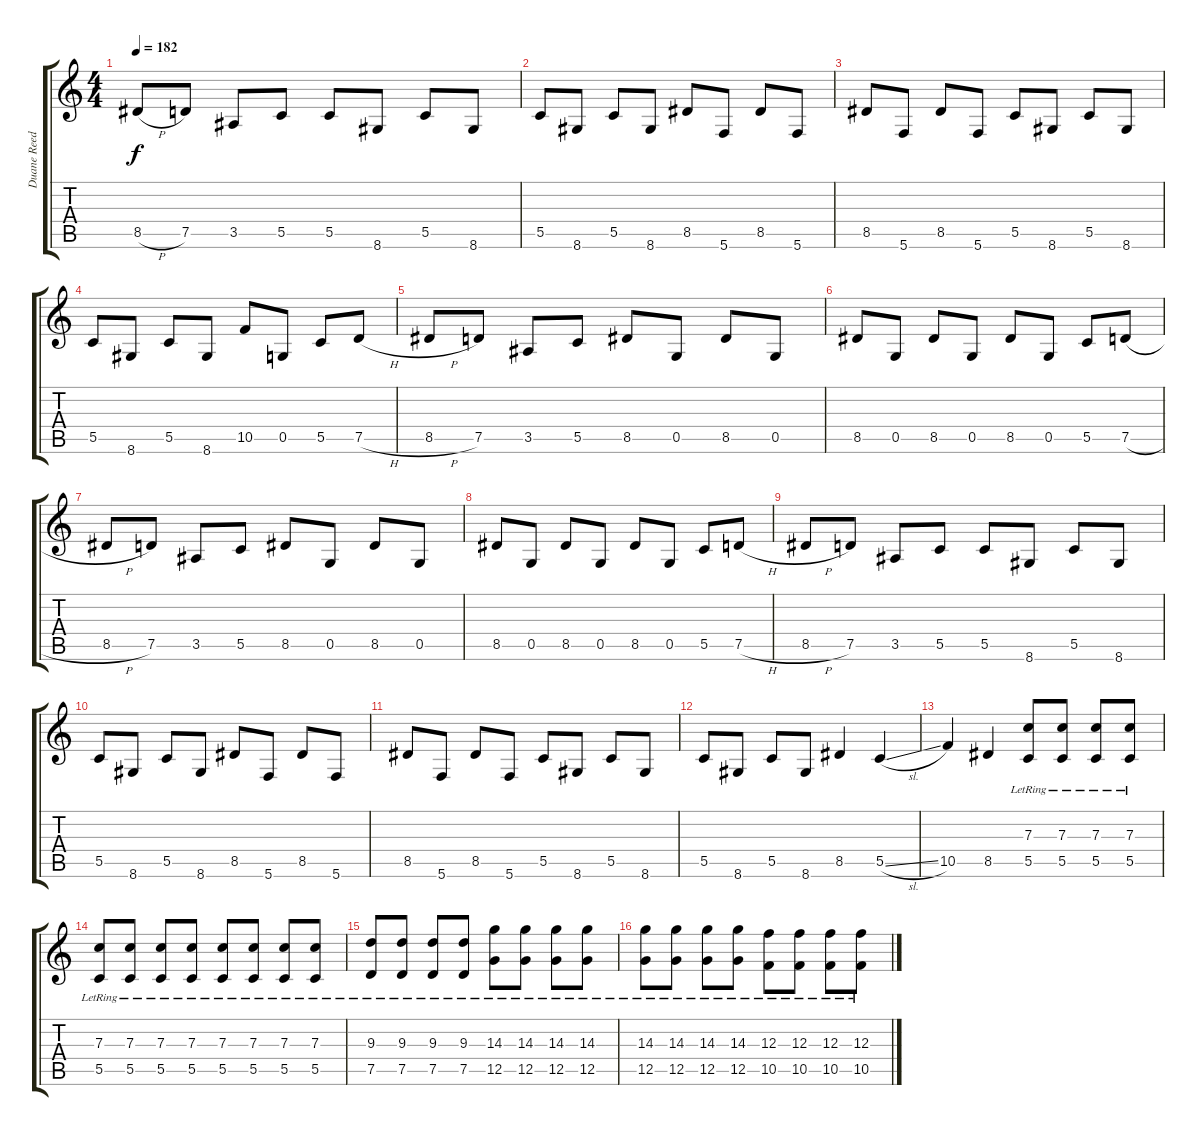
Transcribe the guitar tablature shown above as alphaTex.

\track ("Duane Reed" "Duane Reed") {instrument overdrivenguitar}
\staff {score tabs}
\tuning (D4 A3 F3 C3 G2 C2) {hide}
\ts (4 4)
\tempo 182
\clef g2
\ks c
8.5{h}.8{dy f} 7.5.8 3.5.8 5.5.8 5.5.8 8.6.8 5.5.8 8.6.8 |
5.5.8 8.6.8 5.5.8 8.6.8 8.5.8 5.6.8 8.5.8 5.6.8 |
8.5.8 5.6.8 8.5.8 5.6.8 5.5.8 8.6.8 5.5.8 8.6.8 |
5.5.8 8.6.8 5.5.8 8.6.8 10.5.8 0.5.8 5.5.8 7.5{h}.8 |
8.5{h}.8 7.5.8 3.5.8 5.5.8 8.5.8 0.5.8 8.5.8 0.5.8 |
8.5.8 0.5.8 8.5.8 0.5.8 8.5.8 0.5.8 5.5.8 7.5{h}.8 |
8.5{h}.8 7.5.8 3.5.8 5.5.8 8.5.8 0.5.8 8.5.8 0.5.8 |
8.5.8 0.5.8 8.5.8 0.5.8 8.5.8 0.5.8 5.5.8 7.5{h}.8 |
8.5{h}.8 7.5.8 3.5.8 5.5.8 5.5.8 8.6.8 5.5.8 8.6.8 |
5.5.8 8.6.8 5.5.8 8.6.8 8.5.8 5.6.8 8.5.8 5.6.8 |
8.5.8 5.6.8 8.5.8 5.6.8 5.5.8 8.6.8 5.5.8 8.6.8 |
5.5.8 8.6.8 5.5.8 8.6.8 8.5.4 5.5{sl}.4 |
10.5.4 8.5.4 (7.3{lr} 5.5{lr}).8 (7.3{lr} 5.5{lr}).8 (7.3{lr} 5.5{lr}).8 (7.3{lr} 5.5{lr}).8 |
(7.3{lr} 5.5{lr}).8 (7.3{lr} 5.5{lr}).8 (7.3{lr} 5.5{lr}).8 (7.3{lr} 5.5{lr}).8 (7.3{lr} 5.5{lr}).8 (7.3{lr} 5.5{lr}).8 (7.3{lr} 5.5{lr}).8 (7.3{lr} 5.5{lr}).8 |
(9.3{lr} 7.5{lr}).8 (9.3{lr} 7.5{lr}).8 (9.3{lr} 7.5{lr}).8 (9.3{lr} 7.5{lr}).8 (14.3{lr} 12.5{lr}).8 (14.3{lr} 12.5{lr}).8 (14.3{lr} 12.5{lr}).8 (14.3{lr} 12.5{lr}).8 |
(14.3{lr} 12.5{lr}).8 (14.3{lr} 12.5{lr}).8 (14.3{lr} 12.5{lr}).8 (14.3{lr} 12.5{lr}).8 (12.3{lr} 10.5{lr}).8 (12.3{lr} 10.5{lr}).8 (12.3{lr} 10.5{lr}).8 (12.3{lr} 10.5{lr}).8
